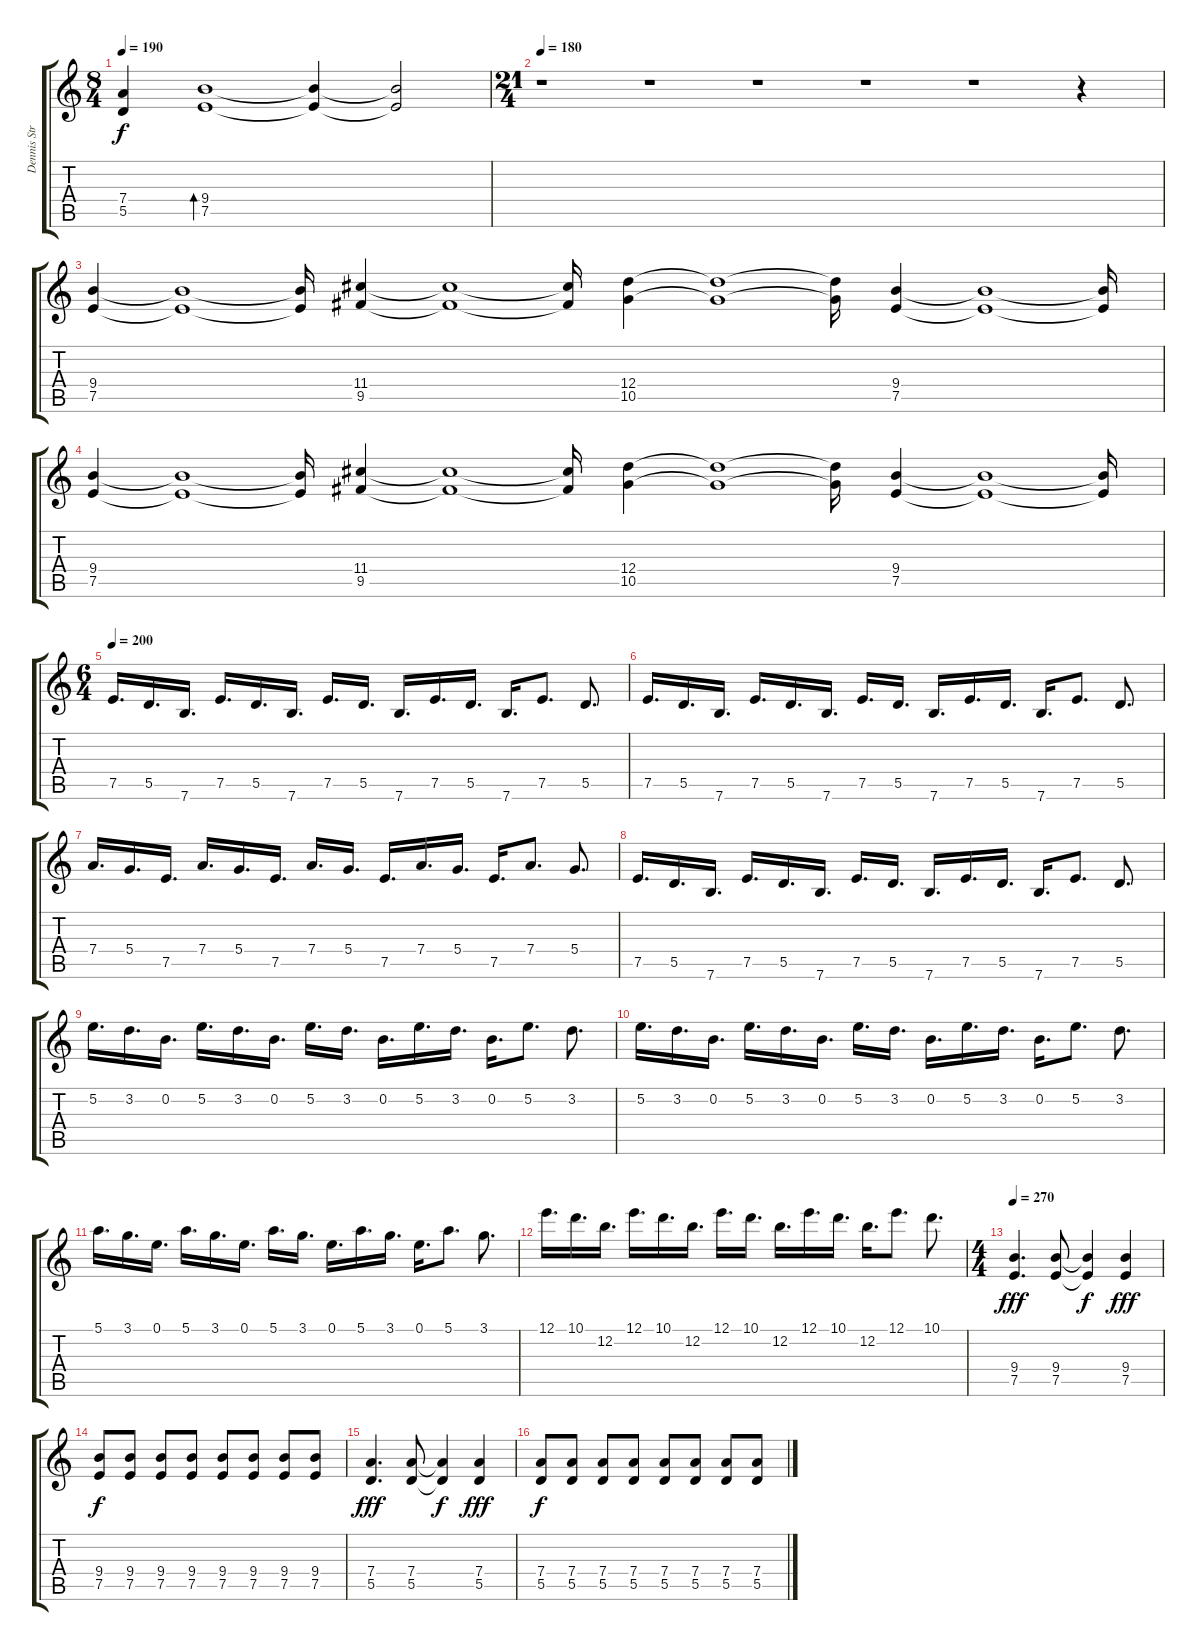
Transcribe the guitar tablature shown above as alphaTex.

\track ("Dennis Stratton" "Dennis Str") {instrument distortionguitar}
\staff {score tabs}
\tuning (E4 B3 G3 D3 A2 E2) {hide}
\ts (8 4)
\tempo 190
\clef g2
\ks c
(7.4{t} 5.5{t}).4{dy f} (9.4 7.5).1{bd 480} (9.4{t} 7.5{t}).4 (9.4{t} 7.5{t}).2 |
\ts (21 4)
\tempo 180
r.1 r.1 r.1 r.1 r.1 r.4 |
(9.4 7.5).4 (9.4{t} 7.5{t}).1 (9.4{t} 7.5{t}).16 (11.4 9.5).4 (11.4{t} 9.5{t}).1 (11.4{t} 9.5{t}).16 (12.4 10.5).4 (12.4{t} 10.5{t}).1 (12.4{t} 10.5{t}).16 (9.4 7.5).4 (9.4{t} 7.5{t}).1 (9.4{t} 7.5{t}).16 |
(9.4 7.5).4 (9.4{t} 7.5{t}).1 (9.4{t} 7.5{t}).16 (11.4 9.5).4 (11.4{t} 9.5{t}).1 (11.4{t} 9.5{t}).16 (12.4 10.5).4 (12.4{t} 10.5{t}).1 (12.4{t} 10.5{t}).16 (9.4 7.5).4 (9.4{t} 7.5{t}).1 (9.4{t} 7.5{t}).16 |
\ts (6 4)
\tempo 200
7.5.16{d} 5.5.16{d} 7.6.16{d} 7.5.16{d} 5.5.16{d} 7.6.16{d} 7.5.16{d} 5.5.16{d} 7.6.16{d} 7.5.16{d} 5.5.16{d} 7.6.16{d} 7.5.8{d} 5.5.8{d} |
7.5.16{d} 5.5.16{d} 7.6.16{d} 7.5.16{d} 5.5.16{d} 7.6.16{d} 7.5.16{d} 5.5.16{d} 7.6.16{d} 7.5.16{d} 5.5.16{d} 7.6.16{d} 7.5.8{d} 5.5.8{d} |
7.4.16{d} 5.4.16{d} 7.5.16{d} 7.4.16{d} 5.4.16{d} 7.5.16{d} 7.4.16{d} 5.4.16{d} 7.5.16{d} 7.4.16{d} 5.4.16{d} 7.5.16{d} 7.4.8{d} 5.4.8{d} |
7.5.16{d} 5.5.16{d} 7.6.16{d} 7.5.16{d} 5.5.16{d} 7.6.16{d} 7.5.16{d} 5.5.16{d} 7.6.16{d} 7.5.16{d} 5.5.16{d} 7.6.16{d} 7.5.8{d} 5.5.8{d} |
5.2.16{d} 3.2.16{d} 0.2.16{d} 5.2.16{d} 3.2.16{d} 0.2.16{d} 5.2.16{d} 3.2.16{d} 0.2.16{d} 5.2.16{d} 3.2.16{d} 0.2.16{d} 5.2.8{d} 3.2.8{d} |
5.2.16{d} 3.2.16{d} 0.2.16{d} 5.2.16{d} 3.2.16{d} 0.2.16{d} 5.2.16{d} 3.2.16{d} 0.2.16{d} 5.2.16{d} 3.2.16{d} 0.2.16{d} 5.2.8{d} 3.2.8{d} |
5.1.16{d} 3.1.16{d} 0.1.16{d} 5.1.16{d} 3.1.16{d} 0.1.16{d} 5.1.16{d} 3.1.16{d} 0.1.16{d} 5.1.16{d} 3.1.16{d} 0.1.16{d} 5.1.8{d} 3.1.8{d} |
12.1.16{d} 10.1.16{d} 12.2.16{d} 12.1.16{d} 10.1.16{d} 12.2.16{d} 12.1.16{d} 10.1.16{d} 12.2.16{d} 12.1.16{d} 10.1.16{d} 12.2.16{d} 12.1.8{d} 10.1.8{d} |
\ts (4 4)
\tempo 260
\tempo 270
(9.4 7.5).4{d dy fff} (9.4 7.5).8 (9.4{t} 7.5{t}).4{dy f} (9.4 7.5).4{dy fff} |
(9.4 7.5).8{dy f} (9.4 7.5).8 (9.4 7.5).8 (9.4 7.5).8 (9.4 7.5).8 (9.4 7.5).8 (9.4 7.5).8 (9.4 7.5).8 |
(7.4 5.5).4{d dy fff} (7.4 5.5).8 (7.4{t} 5.5{t}).4{dy f} (7.4 5.5).4{dy fff} |
(7.4 5.5).8{dy f} (7.4 5.5).8 (7.4 5.5).8 (7.4 5.5).8 (7.4 5.5).8 (7.4 5.5).8 (7.4 5.5).8 (7.4 5.5).8
